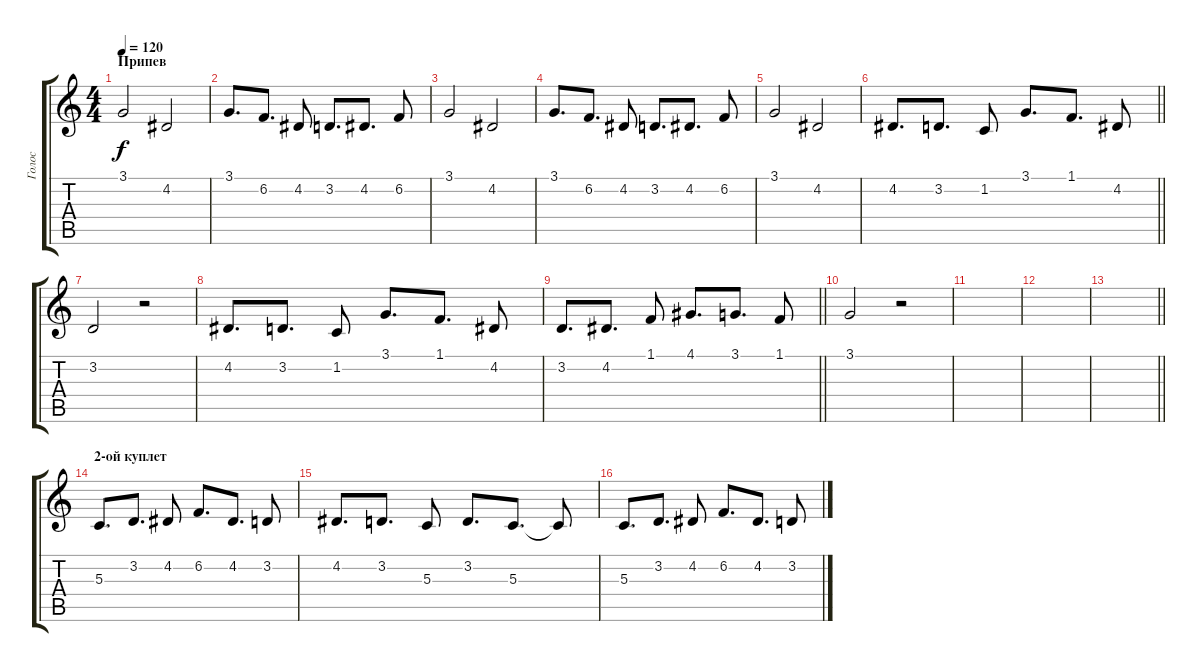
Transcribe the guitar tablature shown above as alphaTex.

\track ("Голос" "Голос") {instrument pad1newage}
\staff {score tabs}
\tuning (E4 B3 G3 D3 A2 E2) {hide}
\ts (4 4)
\section ("" "Припев")
\tempo 120
\clef g2
\ks c
3.1.2{dy f} 4.2.2 |
3.1.8{d} 6.2.8{d} 4.2.8 3.2.8{d} 4.2.8{d} 6.2.8 |
3.1.2 4.2.2 |
3.1.8{d} 6.2.8{d} 4.2.8 3.2.8{d} 4.2.8{d} 6.2.8 |
3.1.2 4.2.2 |
\barLineRight lightlight
4.2.8{d} 3.2.8{d} 1.2.8 3.1.8{d} 1.1.8{d} 4.2.8 |
3.2.2 r.2 |
4.2.8{d} 3.2.8{d} 1.2.8 3.1.8{d} 1.1.8{d} 4.2.8 |
\barLineRight lightlight
3.2.8{d} 4.2.8{d} 1.1.8 4.1.8{d} 3.1.8{d} 1.1.8 |
3.1.2 r.2 |
|
|
\barLineRight lightlight
|
\section ("" "2-ой куплет")
5.3.8{d} 3.2.8{d} 4.2.8 6.2.8{d} 4.2.8{d} 3.2.8 |
4.2.8{d} 3.2.8{d} 5.3.8 3.2.8{d} 5.3.8{d} 5.3{t}.8 |
5.3.8{d} 3.2.8{d} 4.2.8 6.2.8{d} 4.2.8{d} 3.2.8
